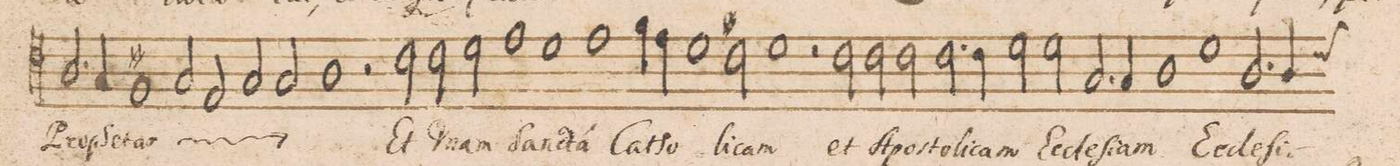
**kern	**text
*I"ALTVS.	*
*clefC4	*
*k[]	*
*met(C|)	*
*M2/1	*
2.A/	per
4G/	Pro-
=161-	=161-
1F#X	-phe-
2G/	-tas
*	*ij
2E/	per
=162-	=162-
2G/	Pro-
2G/	-phe-
1A	-tas
*	*Xij
=163-	=163-
2r	.
2c\	Et
2c\	V-
2d\	-nam
=164-	=164-
1e	San-
1d	-cta(m)
=165-	=165-
1e	Ca-
4f\	.
4e\	.
1d	-tho-
=166-	=166-
2c#X\	-li-
1d	-cam
=167-	=167-
2r	.
2cny\	et
2c\	A-
2c\	-po-
=168-	=168-
2.c\	-sto-
4c\	-li-
2d\	-cam
2d\	Ec-
=169-	=169-
2.G/	-cle-
4G/	-ſi-
1A	-am
=170-	=170-
1d	Ec-
2.A/	-cle-
*custos:c	*
4A/	-ſi-
=171-	=171-
*-	*-
